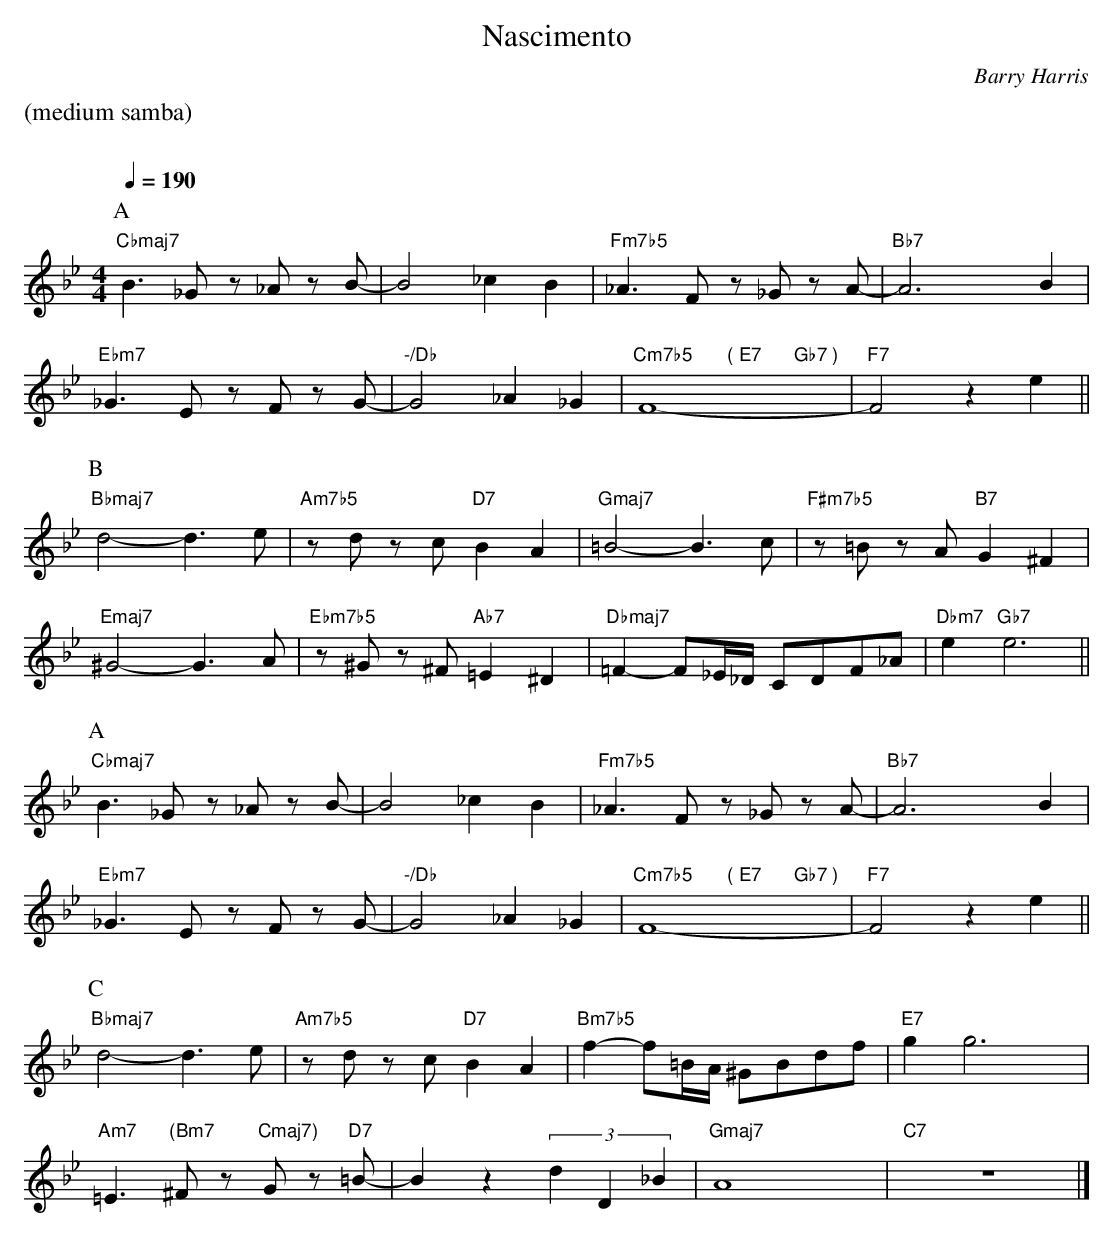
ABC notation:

X:1
T:Nascimento
M:4/4
L:1/4
C:Barry Harris
Q:1/4=190
%%staves (chords melody)
K:Bb
%%text (medium samba)
%%vskip 20
P:A
V:chords
"Cbmaj7"x2 x2 | x2 x2 | "Fm7b5"x2 x2 | "Bb7"x2 x2 |
"Ebm7"x2 x2 | "-/Db"x2 x2 | "Cm7b5"x2 "( E7"x"Gb7 )"x | "F7"x2 x2 ||
V:melody
B>_G z/_A/ z/B/- | B2 _cB | _A>F z/_G/ z/A/- | A3B |
_G>E z/F/ z/G/- | G2_A_G | F4- | F2ze ||
P:B
V:chords
"Bbmaj7"x2 x2 | "Am7b5"x2 "D7"x2 | "Gmaj7"x2 x2 | "F#m7b5"x2 "B7"x2 |
"Emaj7"x2 x2 | "Ebm7b5"x2 "Ab7"x2 | "Dbmaj7"x2 x2 | "Dbm7"x "Gb7"x3 ||
V:melody
d2-d>e | z/d/ z/c/ BA | =B2-B>c | z/=B/ z/A/ G^F |
^G2-G>A | z/^G/ z/^F/ =E^D | =F-F/_E//_D// C/D/F/_A/ | ee3 ||
P:A
V:chords
"Cbmaj7"x2 x2 | x2 x2 | "Fm7b5"x2 x2 | "Bb7"x2 x2 |
"Ebm7"x2 x2 | "-/Db"x2 x2 | "Cm7b5"x2 "( E7"x "Gb7 )"x | "F7"x2 x2 ||
V:melody
B>_G z/_A/ z/B/- | B2 _cB | _A>F z/_G/ z/A/- | A3B |
_G>E z/F/ z/G/- | G2_A_G | F4- | F2ze ||
P:C
V:chords
"Bbmaj7"x2 x2 | "Am7b5"x2 "D7"x2 | "Bm7b5"x2 x2 | "E7"x2 x2 |
"Am7"x>"(Bm7"x x/"Cmaj7)"x/x/"D7"x/ | x2 x2 | "Gmaj7"x2 x2 | "C7"x2 x2 |]
V:melody
d2-d>e | z/d/ z/c/ BA | f-f/=B//A// ^G/B/d/f/ | gg3 |
=E>^F z/G/ z/=B/- | Bz (3dD_B | A4 | z4 |]
